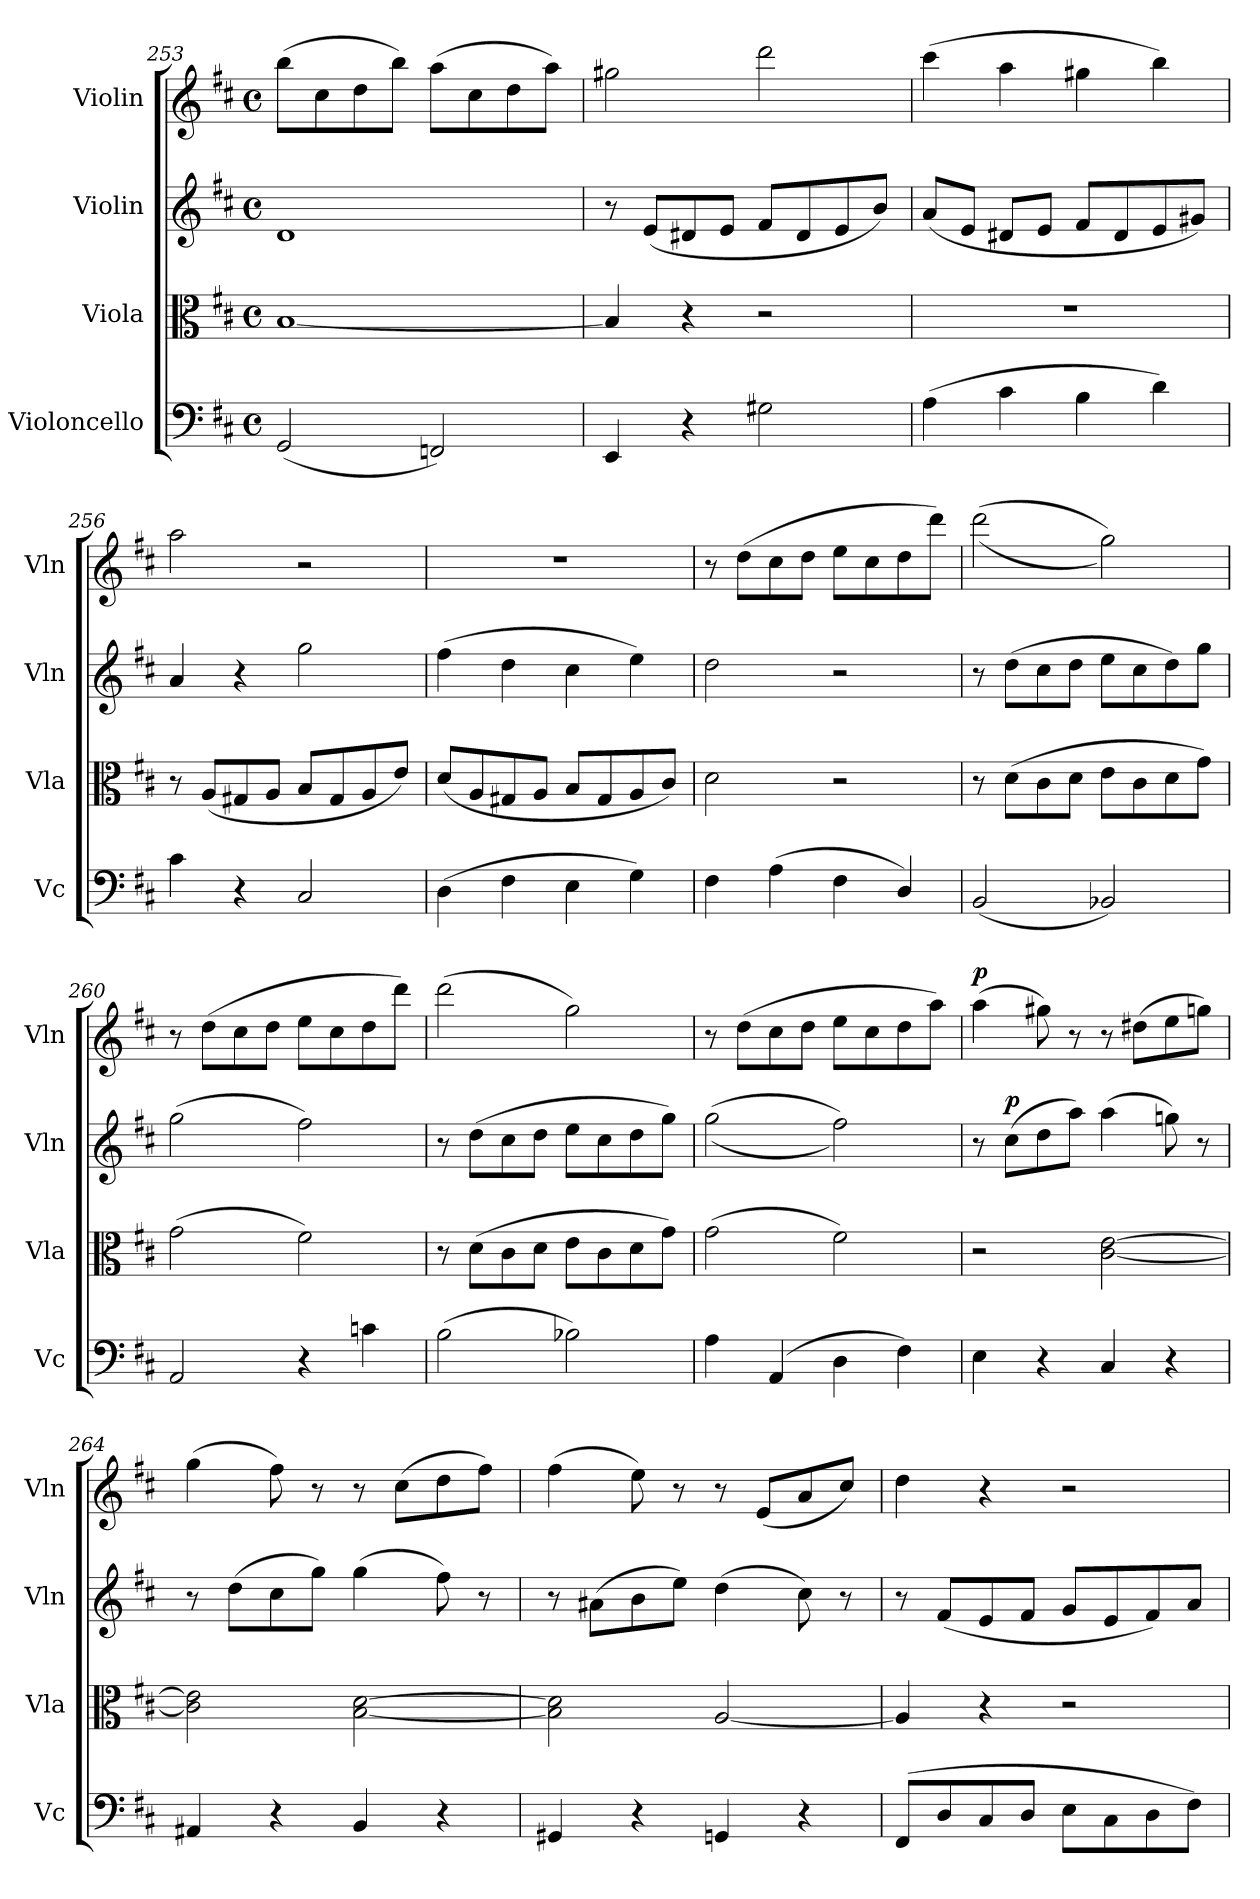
**kern	**kern	**kern	**dynam	**kern	**dynam
*part4	*part3	*part2	*part2	*part1	*part1
*staff4	*staff3	*staff2	*staff2	*staff1	*staff1
*I"Violoncello	*I"Viola	*I"Violin	*	*I"Violin	*
*I'Vc	*I'Vla	*I'Vln	*	*I'Vln	*
*clefF4	*clefC3	*clefG2	*	*clefG2	*
*k[f#c#]	*k[f#c#]	*k[f#c#]	*	*k[f#c#]	*
*M4/4	*M4/4	*M4/4	*	*M4/4	*
*met(c)	*met(c)	*met(c)	*	*met(c)	*
=253	=253	=253	=253	=253	=253
(2GG/	[1B	1d	.	(>8bb\L	.
.	.	.	.	8cc#\	.
.	.	.	.	8dd\	.
.	.	.	.	8bb\J)	.
2FFn/)	.	.	.	(>8aa\L	.
.	.	.	.	8cc#\	.
.	.	.	.	8dd\	.
.	.	.	.	8aa\J)	.
=254	=254	=254	=254	=254	=254
4EE/	4B/]	8r	.	2gg#X\	.
.	.	(8e/L	.	.	.
4r	4r	8d#X/	.	.	.
.	.	8e/J	.	.	.
2G#X\	2r	8f#/L	.	2ddd\	.
.	.	8d#/	.	.	.
.	.	8e/	.	.	.
.	.	8b/J)	.	.	.
=255	=255	=255	=255	=255	=255
(>4A\	1r	(8a/L	.	(>4ccc#\	.
.	.	8e/J	.	.	.
4c#\	.	8d#X/L	.	4aa\	.
.	.	8e/J	.	.	.
4B\	.	8f#/L	.	4gg#X\	.
.	.	8d#/	.	.	.
4d\)	.	8e/	.	4bb\)	.
.	.	8g#X/J)	.	.	.
=256	=256	=256	=256	=256	=256
4c#\	8r	4a/	.	2aa\	.
.	(8A/L	.	.	.	.
4r	8G#X/	4r	.	.	.
.	8A/J	.	.	.	.
2C#/	8B/L	2gg\	.	2r	.
.	8G#/	.	.	.	.
.	8A/	.	.	.	.
.	8e/J)	.	.	.	.
=257	=257	=257	=257	=257	=257
(>4D\	(8d/L	(>4ff#\	.	1r	.
.	8A/	.	.	.	.
4F#\	8G#X/	4dd\	.	.	.
.	8A/J	.	.	.	.
4E\	8B/L	4cc#\	.	.	.
.	8G#/	.	.	.	.
4G\)	8A/	4ee\)	.	.	.
.	8c#/J)	.	.	.	.
!!LO:LB:g=z
=258	=258	=258	=258	=258	=258
4F#\	2d\	2dd\	.	8r	.
.	.	.	.	(>8dd\L	.
(>4A\	.	.	.	8cc#\	.
.	.	.	.	8dd\J	.
4F#\	2r	2r	.	8ee\L	.
.	.	.	.	8cc#\	.
4D/)	.	.	.	8dd\	.
.	.	.	.	8ddd\J)	.
=259	=259	=259	=259	=259	=259
(2BB/	8r	8r	.	(>(>2ddd\	.
.	(>8d\L	(>8dd\L	.	.	.
.	8c#\	8cc#\	.	.	.
.	8d\J	8dd\J	.	.	.
2BB-X/)	8e\L	8ee\L	.	2gg\))	.
.	8c#\	8cc#\	.	.	.
.	8d\	8dd\)	.	.	.
.	8g\J)	8gg\J	.	.	.
=260	=260	=260	=260	=260	=260
2AA/	(>2g\	(>2gg\	.	8r	.
.	.	.	.	(>8dd\L	.
.	.	.	.	8cc#\	.
.	.	.	.	8dd\J	.
4r	2f#\)	2ff#\)	.	8ee\L	.
.	.	.	.	8cc#\	.
4cn\	.	.	.	8dd\	.
.	.	.	.	8ddd\J)	.
=261	=261	=261	=261	=261	=261
(>2B\	8r	8r	.	(>2ddd\	.
.	(>8d\L	(>8dd\L	.	.	.
.	8c#\	8cc#\	.	.	.
.	8d\J	8dd\J	.	.	.
2B-X\)	8e\L	8ee\L	.	2gg\)	.
.	8c#\	8cc#\	.	.	.
.	8d\	8dd\	.	.	.
.	8g\J)	8gg\J)	.	.	.
=262	=262	=262	=262	=262	=262
4A\	(>2g\	(>(>2gg\	.	8r	.
.	.	.	.	(>8dd\L	.
(>4AA/	.	.	.	8cc#\	.
.	.	.	.	8dd\J	.
4D\	2f#\)	2ff#\))	.	8ee\L	.
.	.	.	.	8cc#\	.
4F#\)	.	.	.	8dd\	.
.	.	.	.	8aa\J)	.
=263	=263	=263	=263	=263	=263
!	!	!	!	!	!LO:DY:a
4E\	2r	8r	.	(>4aa\	p
!	!	!	!LO:DY:a	!	!
.	.	(>8cc#\L	p	.	.
4r	.	8dd\	.	8gg#X\)	.
.	.	8aa\J)	.	8r	.
4C#/	[2c#\ [2e\	(>4aa\	.	8r	.
.	.	.	.	(>8dd#X\L	.
4r	.	8ggn\)	.	8ee\	.
.	.	8r	.	8ggn\J)	.
=264	=264	=264	=264	=264	=264
4AA#X/	2c#\] 2e\]	8r	.	(>4gg\	.
.	.	(>8dd\L	.	.	.
4r	.	8cc#\	.	8ff#\)	.
.	.	8gg\J)	.	8r	.
4BB/	[2B\ [2d\	(>4gg\	.	8r	.
.	.	.	.	(>8cc#\L	.
4r	.	8ff#\)	.	8dd\	.
.	.	8r	.	8ff#\J)	.
!!LO:PB:g=z
=265	=265	=265	=265	=265	=265
4GG#X/	2B\] 2d\]	8r	.	(>4ff#\	.
.	.	(>8a#X\L	.	.	.
4r	.	8b\	.	8ee\)	.
.	.	8ee\J)	.	8r	.
4GGn/	[2A/	(>4dd\	.	8r	.
.	.	.	.	(8e/L	.
4r	.	8cc#\)	.	8a/	.
.	.	8r	.	8cc#/J)	.
=266	=266	=266	=266	=266	=266
(>8FF#/L	4A/]	8r	.	4dd\	.
8D/	.	(8f#/L	.	.	.
8C#/	4r	8e/	.	4r	.
8D/J	.	8f#/J	.	.	.
8E\L	2r	8g/L	.	2r	.
8C#\	.	8e/	.	.	.
8D\	.	8f#/)	.	.	.
8F#\J)	.	8a/J	.	.	.
=	=	=	=	=	=
*-	*-	*-	*-	*-	*-
